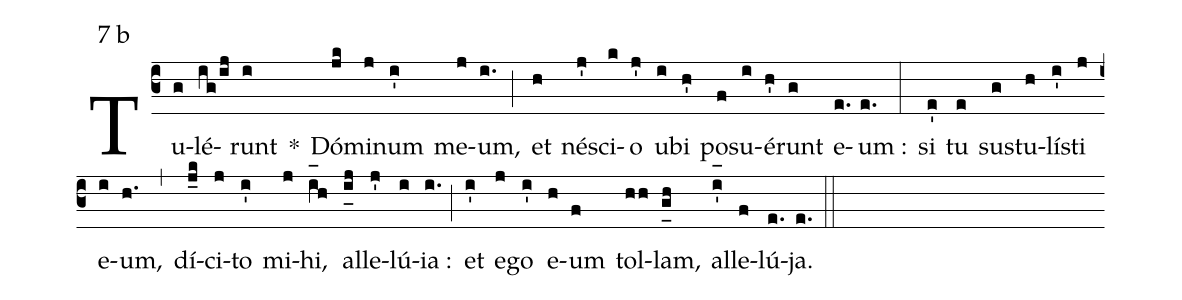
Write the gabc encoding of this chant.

mode:7 b;
%%
(c3) Tu(g)lé(ig/ij)runt(i) *() Dó(jk)mi(j)num(i') me(j)um,(i.) (;) et(h) né(j')sci(k)o(j') u(i)bi(h') po(f)su(i)é(h')runt(g) e(e.)um :(e.) (:) si(e') tu(e) sus(g)tu(h)lí(i')sti(j) e(i)um,(h.) (,) dí(j_k)ci(j)to(i') mi(j)hi,(i_[oh:h]h) al(i_[uh:l]j)le(j')lú(i){ia} :(i.) (;) et(i') e(j)go(i') e(h)um(f) tol(hh)lam,(g_[uh:l]h) al(i'_[oh:h])le(f)lú(e.)ja.(e.) (::)
